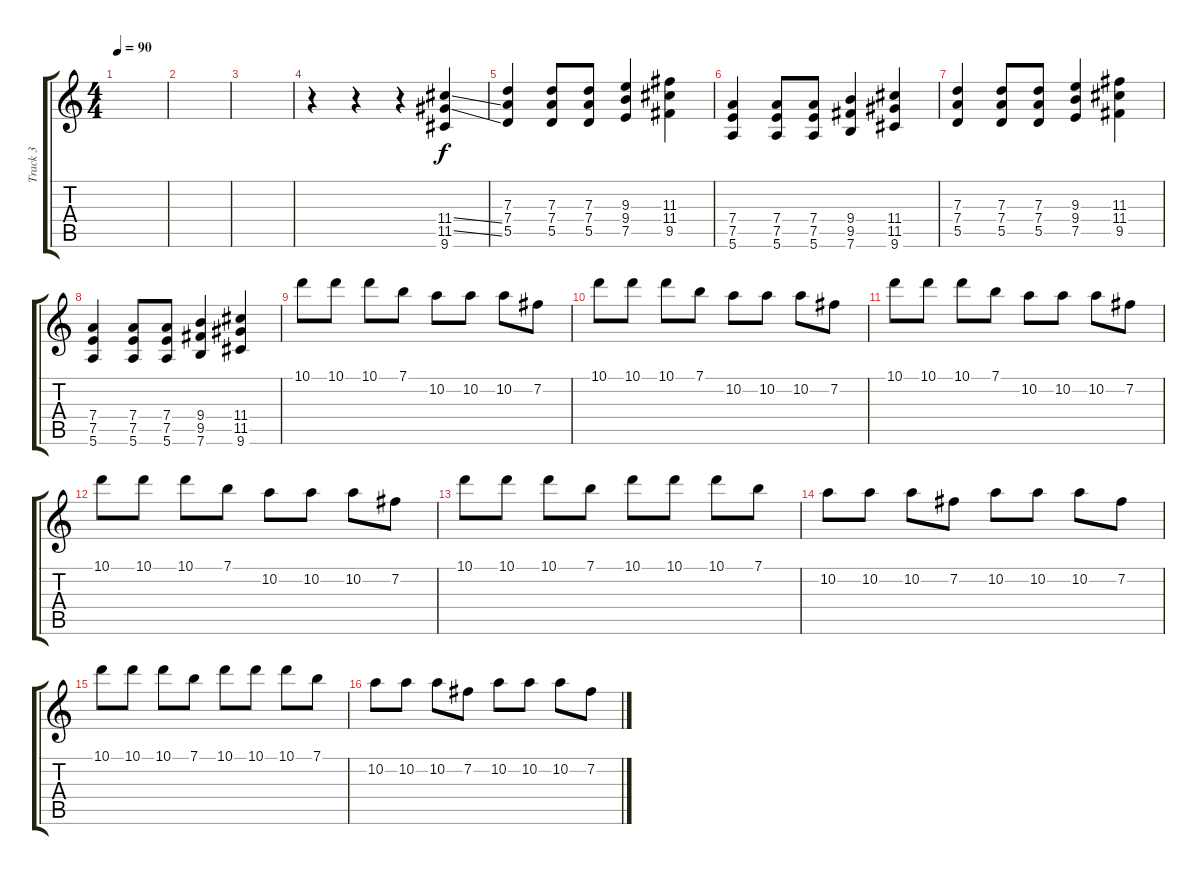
\track ("Track 3" "Track 3") {instrument overdrivenguitar}
\staff {score tabs}
\tuning (E4 B3 G3 D3 A2 E2) {hide}
\ts (4 4)
\tempo 90
\clef g2
\ks c
|
|
|
r.4 r.4 r.4 (11.4{ss} 11.5{ss} 9.6).4 |
(7.3 7.4 5.5).4 (7.3 7.4 5.5).8 (7.3 7.4 5.5).8 (9.3 9.4 7.5).4 (11.3 11.4 9.5).4 |
(7.4 7.5 5.6).4 (7.4 7.5 5.6).8 (7.4 7.5 5.6).8 (9.4 9.5 7.6).4 (11.4 11.5 9.6).4 |
(7.3 7.4 5.5).4 (7.3 7.4 5.5).8 (7.3 7.4 5.5).8 (9.3 9.4 7.5).4 (11.3 11.4 9.5).4 |
(7.4 7.5 5.6).4 (7.4 7.5 5.6).8 (7.4 7.5 5.6).8 (9.4 9.5 7.6).4 (11.4 11.5 9.6).4 |
10.1.8 10.1.8 10.1.8 7.1.8 10.2.8 10.2.8 10.2.8 7.2.8 |
10.1.8 10.1.8 10.1.8 7.1.8 10.2.8 10.2.8 10.2.8 7.2.8 |
10.1.8 10.1.8 10.1.8 7.1.8 10.2.8 10.2.8 10.2.8 7.2.8 |
10.1.8 10.1.8 10.1.8 7.1.8 10.2.8 10.2.8 10.2.8 7.2.8 |
10.1.8 10.1.8 10.1.8 7.1.8 10.1.8 10.1.8 10.1.8 7.1.8 |
10.2.8 10.2.8 10.2.8 7.2.8 10.2.8 10.2.8 10.2.8 7.2.8 |
10.1.8 10.1.8 10.1.8 7.1.8 10.1.8 10.1.8 10.1.8 7.1.8 |
10.2.8 10.2.8 10.2.8 7.2.8 10.2.8 10.2.8 10.2.8 7.2.8
